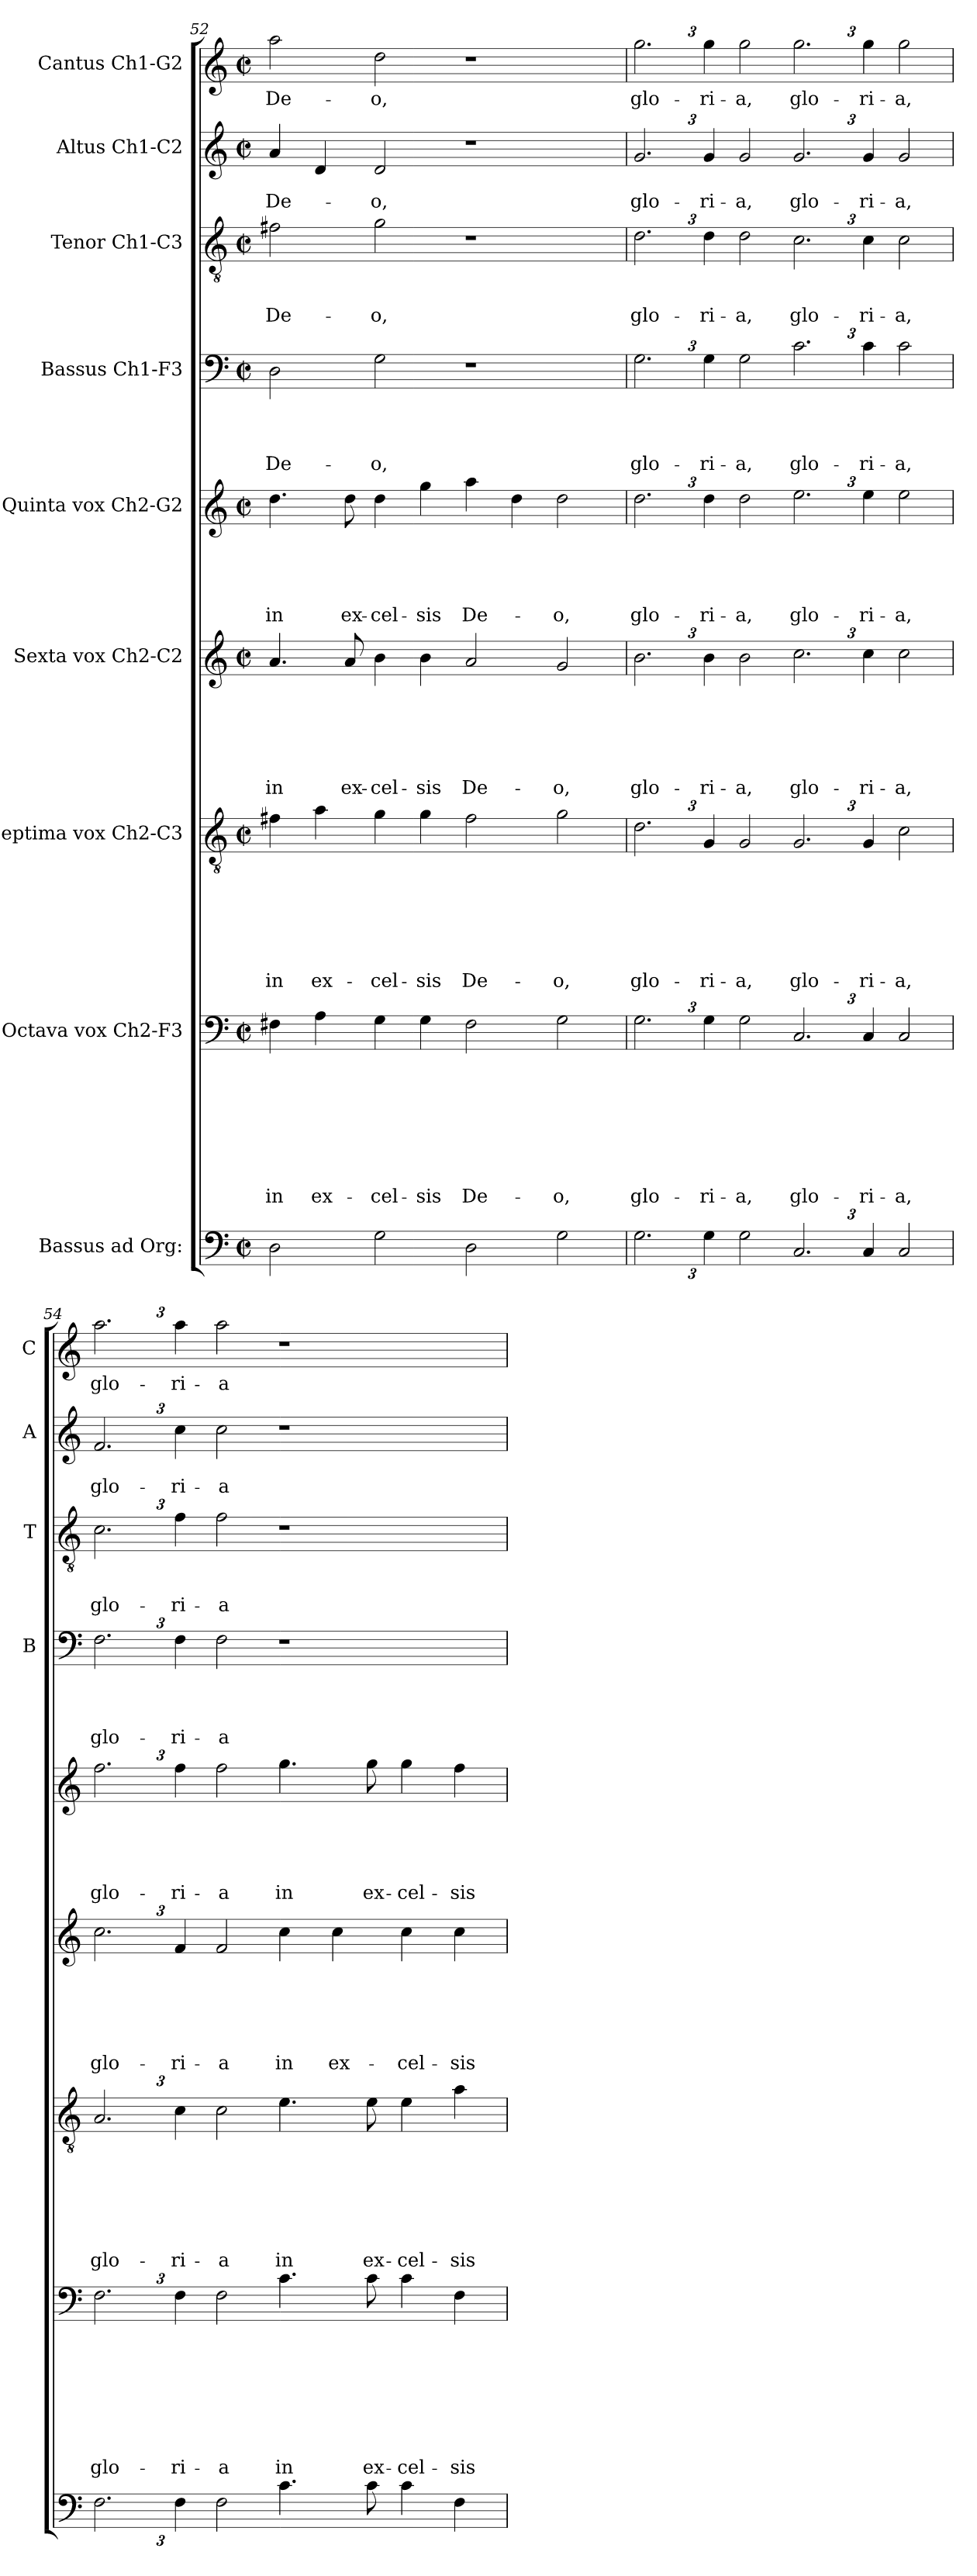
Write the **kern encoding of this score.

**kern	**kern	**text	**text	**text	**text	**text	**text	**text	**text	**kern	**text	**text	**text	**text	**text	**text	**text	**kern	**text	**text	**text	**text	**text	**text	**kern	**text	**text	**text	**text	**text	**kern	**text	**text	**text	**text	**kern	**text	**text	**text	**kern	**text	**text	**kern	**text
*part9	*part8	*part8	*part8	*part8	*part8	*part8	*part8	*part8	*part8	*part7	*part7	*part7	*part7	*part7	*part7	*part7	*part7	*part6	*part6	*part6	*part6	*part6	*part6	*part6	*part5	*part5	*part5	*part5	*part5	*part5	*part4	*part4	*part4	*part4	*part4	*part3	*part3	*part3	*part3	*part2	*part2	*part2	*part1	*part1
*staff9	*staff8	*staff8	*staff8	*staff8	*staff8	*staff8	*staff8	*staff8	*staff8	*staff7	*staff7	*staff7	*staff7	*staff7	*staff7	*staff7	*staff7	*staff6	*staff6	*staff6	*staff6	*staff6	*staff6	*staff6	*staff5	*staff5	*staff5	*staff5	*staff5	*staff5	*staff4	*staff4	*staff4	*staff4	*staff4	*staff3	*staff3	*staff3	*staff3	*staff2	*staff2	*staff2	*staff1	*staff1
*I"Bassus ad Org:	*I"Octava vox Ch2-F3	*	*	*	*	*	*	*	*	*I"Septima vox Ch2-C3	*	*	*	*	*	*	*	*I"Sexta vox Ch2-C2	*	*	*	*	*	*	*I"Quinta vox Ch2-G2	*	*	*	*	*	*I"Bassus Ch1-F3	*	*	*	*	*I"Tenor Ch1-C3	*	*	*	*I"Altus Ch1-C2	*	*	*I"Cantus Ch1-G2	*
*	*	*	*	*	*	*	*	*	*	*	*	*	*	*	*	*	*	*	*	*	*	*	*	*	*	*	*	*	*	*	*I'B	*	*	*	*	*I'T	*	*	*	*I'A	*	*	*I'C	*
*clefF4	*clefF4	*	*	*	*	*	*	*	*	*clefGv2	*	*	*	*	*	*	*	*clefG2	*	*	*	*	*	*	*clefG2	*	*	*	*	*	*clefF4	*	*	*	*	*clefGv2	*	*	*	*clefG2	*	*	*clefG2	*
*k[]	*k[]	*	*	*	*	*	*	*	*	*k[]	*	*	*	*	*	*	*	*k[]	*	*	*	*	*	*	*k[]	*	*	*	*	*	*k[]	*	*	*	*	*k[]	*	*	*	*k[]	*	*	*k[]	*
*C:	*C:	*	*	*	*	*	*	*	*	*C:	*	*	*	*	*	*	*	*C:	*	*	*	*	*	*	*C:	*	*	*	*	*	*C:	*	*	*	*	*C:	*	*	*	*C:	*	*	*C:	*
*M2/2	*M2/2	*	*	*	*	*	*	*	*	*M2/2	*	*	*	*	*	*	*	*M2/2	*	*	*	*	*	*	*M2/2	*	*	*	*	*	*M2/2	*	*	*	*	*M2/2	*	*	*	*M2/2	*	*	*M2/2	*
*met(c|)	*met(c|)	*	*	*	*	*	*	*	*	*met(c|)	*	*	*	*	*	*	*	*met(c|)	*	*	*	*	*	*	*met(c|)	*	*	*	*	*	*met(c|)	*	*	*	*	*met(c|)	*	*	*	*met(c|)	*	*	*met(c|)	*
=52	=52	=52	=52	=52	=52	=52	=52	=52	=52	=52	=52	=52	=52	=52	=52	=52	=52	=52	=52	=52	=52	=52	=52	=52	=52	=52	=52	=52	=52	=52	=52	=52	=52	=52	=52	=52	=52	=52	=52	=52	=52	=52	=52	=52
!	!	!	!	!	!	!	!	!	!LO:LY:b	!	!	!	!	!	!	!	!LO:LY:b	!	!	!	!	!	!	!LO:LY:b	!	!	!	!	!	!LO:LY:b	!	!	!	!	!LO:LY:b	!	!	!	!LO:LY:b	!	!	!LO:LY:b	!	!LO:LY:b
2D\	4F#X\	.	.	.	.	.	.	.	in	4f#X\	.	.	.	.	.	.	in	4.a/	.	.	.	.	.	in	4.dd\	.	.	.	.	in	2D\	.	.	.	De-	2f#X\	.	.	De-	4a/	.	De-	2aa\	De-
!	!	!	!	!	!	!	!	!	!LO:LY:b	!	!	!	!	!	!	!	!LO:LY:b	!	!	!	!	!	!	!	!	!	!	!	!	!	!	!	!	!	!	!	!	!	!	!	!	!	!	!
.	4A\	.	.	.	.	.	.	.	ex-	4a\	.	.	.	.	.	.	ex-	.	.	.	.	.	.	.	.	.	.	.	.	.	.	.	.	.	.	.	.	.	.	4d/	.	.	.	.
!	!	!	!	!	!	!	!	!	!	!	!	!	!	!	!	!	!	!	!	!	!	!	!	!LO:LY:b	!	!	!	!	!	!LO:LY:b	!	!	!	!	!	!	!	!	!	!	!	!	!	!
.	.	.	.	.	.	.	.	.	.	.	.	.	.	.	.	.	.	8a/	.	.	.	.	.	ex-	8dd\	.	.	.	.	ex-	.	.	.	.	.	.	.	.	.	.	.	.	.	.
!	!	!	!	!	!	!	!	!	!LO:LY:b	!	!	!	!	!	!	!	!LO:LY:b	!	!	!	!	!	!	!LO:LY:b	!	!	!	!	!	!LO:LY:b	!	!	!	!	!LO:LY:b	!	!	!	!LO:LY:b	!	!	!LO:LY:b	!	!LO:LY:b
2G\	4G\	.	.	.	.	.	.	.	-cel-	4g\	.	.	.	.	.	.	-cel-	4b\	.	.	.	.	.	-cel-	4dd\	.	.	.	.	-cel-	2G\	.	.	.	-o,	2g\	.	.	-o,	2d/	.	-o,	2dd\	-o,
!	!	!	!	!	!	!	!	!	!LO:LY:b	!	!	!	!	!	!	!	!LO:LY:b	!	!	!	!	!	!	!LO:LY:b	!	!	!	!	!	!LO:LY:b	!	!	!	!	!	!	!	!	!	!	!	!	!	!
.	4G\	.	.	.	.	.	.	.	-sis	4g\	.	.	.	.	.	.	-sis	4b\	.	.	.	.	.	-sis	4gg\	.	.	.	.	-sis	.	.	.	.	.	.	.	.	.	.	.	.	.	.
!	!	!	!	!	!	!	!	!	!LO:LY:b	!	!	!	!	!	!	!	!LO:LY:b	!	!	!	!	!	!	!LO:LY:b	!	!	!	!	!	!LO:LY:b	!	!	!	!	!	!	!	!	!	!	!	!	!	!
2D\	2F#\	.	.	.	.	.	.	.	De-	2f#\	.	.	.	.	.	.	De-	2a/	.	.	.	.	.	De-	4aa\	.	.	.	.	De-	1r	.	.	.	.	1r	.	.	.	1r	.	.	1r	.
.	.	.	.	.	.	.	.	.	.	.	.	.	.	.	.	.	.	.	.	.	.	.	.	.	4dd\	.	.	.	.	.	.	.	.	.	.	.	.	.	.	.	.	.	.	.
!	!	!	!	!	!	!	!	!	!LO:LY:b	!	!	!	!	!	!	!	!LO:LY:b	!	!	!	!	!	!	!LO:LY:b	!	!	!	!	!	!LO:LY:b	!	!	!	!	!	!	!	!	!	!	!	!	!	!
2G\	2G\	.	.	.	.	.	.	.	-o,	2g\	.	.	.	.	.	.	-o,	2g/	.	.	.	.	.	-o,	2dd\	.	.	.	.	-o,	.	.	.	.	.	.	.	.	.	.	.	.	.	.
!!LO:LB:g=z
=53	=53	=53	=53	=53	=53	=53	=53	=53	=53	=53	=53	=53	=53	=53	=53	=53	=53	=53	=53	=53	=53	=53	=53	=53	=53	=53	=53	=53	=53	=53	=53	=53	=53	=53	=53	=53	=53	=53	=53	=53	=53	=53	=53	=53
*Xbrackettup	*Xbrackettup	*	*	*	*	*	*	*	*	*	*	*	*	*	*	*	*	*	*	*	*	*	*	*	*	*	*	*	*	*	*	*	*	*	*	*	*	*	*	*	*	*	*	*
!	!	!	!	!	!	!	!	!	!LO:LY:b	!	!	!	!	!	!	!	!	!	!	!	!	!	!	!	!	!	!	!	!	!	!	!	!	!	!	!	!	!	!	!	!	!	!	!
*	*	*	*	*	*	*	*	*	*	*Xbrackettup	*	*	*	*	*	*	*	*	*	*	*	*	*	*	*	*	*	*	*	*	*	*	*	*	*	*	*	*	*	*	*	*	*	*
!	!	!	!	!	!	!	!	!	!	!	!	!	!	!	!	!	!LO:LY:b	!	!	!	!	!	!	!	!	!	!	!	!	!	!	!	!	!	!	!	!	!	!	!	!	!	!	!
*	*	*	*	*	*	*	*	*	*	*	*	*	*	*	*	*	*	*Xbrackettup	*	*	*	*	*	*	*	*	*	*	*	*	*	*	*	*	*	*	*	*	*	*	*	*	*	*
!	!	!	!	!	!	!	!	!	!	!	!	!	!	!	!	!	!	!	!	!	!	!	!	!LO:LY:b	!	!	!	!	!	!	!	!	!	!	!	!	!	!	!	!	!	!	!	!
*	*	*	*	*	*	*	*	*	*	*	*	*	*	*	*	*	*	*	*	*	*	*	*	*	*Xbrackettup	*	*	*	*	*	*	*	*	*	*	*	*	*	*	*	*	*	*	*
!	!	!	!	!	!	!	!	!	!	!	!	!	!	!	!	!	!	!	!	!	!	!	!	!	!	!	!	!	!	!LO:LY:b	!	!	!	!	!	!	!	!	!	!	!	!	!	!
*	*	*	*	*	*	*	*	*	*	*	*	*	*	*	*	*	*	*	*	*	*	*	*	*	*	*	*	*	*	*	*Xbrackettup	*	*	*	*	*	*	*	*	*	*	*	*	*
!	!	!	!	!	!	!	!	!	!	!	!	!	!	!	!	!	!	!	!	!	!	!	!	!	!	!	!	!	!	!	!	!	!	!	!LO:LY:b	!	!	!	!	!	!	!	!	!
*	*	*	*	*	*	*	*	*	*	*	*	*	*	*	*	*	*	*	*	*	*	*	*	*	*	*	*	*	*	*	*	*	*	*	*	*Xbrackettup	*	*	*	*	*	*	*	*
!	!	!	!	!	!	!	!	!	!	!	!	!	!	!	!	!	!	!	!	!	!	!	!	!	!	!	!	!	!	!	!	!	!	!	!	!	!	!	!LO:LY:b	!	!	!	!	!
*	*	*	*	*	*	*	*	*	*	*	*	*	*	*	*	*	*	*	*	*	*	*	*	*	*	*	*	*	*	*	*	*	*	*	*	*	*	*	*	*Xbrackettup	*	*	*	*
!	!	!	!	!	!	!	!	!	!	!	!	!	!	!	!	!	!	!	!	!	!	!	!	!	!	!	!	!	!	!	!	!	!	!	!	!	!	!	!	!	!	!LO:LY:b	!	!
*	*	*	*	*	*	*	*	*	*	*	*	*	*	*	*	*	*	*	*	*	*	*	*	*	*	*	*	*	*	*	*	*	*	*	*	*	*	*	*	*	*	*	*Xbrackettup	*
!	!	!	!	!	!	!	!	!	!	!	!	!	!	!	!	!	!	!	!	!	!	!	!	!	!	!	!	!	!	!	!	!	!	!	!	!	!	!	!	!	!	!	!	!LO:LY:b
3.G\	3.G\	.	.	.	.	.	.	.	glo-	3.d\	.	.	.	.	.	.	glo-	3.b\	.	.	.	.	.	glo-	3.dd\	.	.	.	.	glo-	3.G\	.	.	.	glo-	3.d\	.	.	glo-	3.g/	.	glo-	3.gg\	glo-
!	!	!	!	!	!	!	!	!	!LO:LY:b	!	!	!	!	!	!	!	!LO:LY:b	!	!	!	!	!	!	!LO:LY:b	!	!	!	!	!	!LO:LY:b	!	!	!	!	!LO:LY:b	!	!	!	!LO:LY:b	!	!	!LO:LY:b	!	!LO:LY:b
6G\	6G\	.	.	.	.	.	.	.	-ri-	6G/	.	.	.	.	.	.	-ri-	6b\	.	.	.	.	.	-ri-	6dd\	.	.	.	.	-ri-	6G\	.	.	.	-ri-	6d\	.	.	-ri-	6g/	.	-ri-	6gg\	-ri-
!	!	!	!	!	!	!	!	!	!LO:LY:b	!	!	!	!	!	!	!	!LO:LY:b	!	!	!	!	!	!	!LO:LY:b	!	!	!	!	!	!LO:LY:b	!	!	!	!	!LO:LY:b	!	!	!	!LO:LY:b	!	!	!LO:LY:b	!	!LO:LY:b
3G\	3G\	.	.	.	.	.	.	.	-a,	3G/	.	.	.	.	.	.	-a,	3b\	.	.	.	.	.	-a,	3dd\	.	.	.	.	-a,	3G\	.	.	.	-a,	3d\	.	.	-a,	3g/	.	-a,	3gg\	-a,
!	!	!	!	!	!	!	!	!	!LO:LY:b	!	!	!	!	!	!	!	!LO:LY:b	!	!	!	!	!	!	!LO:LY:b	!	!	!	!	!	!LO:LY:b	!	!	!	!	!LO:LY:b	!	!	!	!LO:LY:b	!	!	!LO:LY:b	!	!LO:LY:b
3.C/	3.C/	.	.	.	.	.	.	.	glo-	3.G/	.	.	.	.	.	.	glo-	3.cc\	.	.	.	.	.	glo-	3.ee\	.	.	.	.	glo-	3.c\	.	.	.	glo-	3.c\	.	.	glo-	3.g/	.	glo-	3.gg\	glo-
!	!	!	!	!	!	!	!	!	!LO:LY:b	!	!	!	!	!	!	!	!LO:LY:b	!	!	!	!	!	!	!LO:LY:b	!	!	!	!	!	!LO:LY:b	!	!	!	!	!LO:LY:b	!	!	!	!LO:LY:b	!	!	!LO:LY:b	!	!LO:LY:b
6C/	6C/	.	.	.	.	.	.	.	-ri-	6G/	.	.	.	.	.	.	-ri-	6cc\	.	.	.	.	.	-ri-	6ee\	.	.	.	.	-ri-	6c\	.	.	.	-ri-	6c\	.	.	-ri-	6g/	.	-ri-	6gg\	-ri-
!	!	!	!	!	!	!	!	!	!LO:LY:b	!	!	!	!	!	!	!	!LO:LY:b	!	!	!	!	!	!	!LO:LY:b	!	!	!	!	!	!LO:LY:b	!	!	!	!	!LO:LY:b	!	!	!	!LO:LY:b	!	!	!LO:LY:b	!	!LO:LY:b
3C/	3C/	.	.	.	.	.	.	.	-a,	3c\	.	.	.	.	.	.	-a,	3cc\	.	.	.	.	.	-a,	3ee\	.	.	.	.	-a,	3c\	.	.	.	-a,	3c\	.	.	-a,	3g/	.	-a,	3gg\	-a,
=54	=54	=54	=54	=54	=54	=54	=54	=54	=54	=54	=54	=54	=54	=54	=54	=54	=54	=54	=54	=54	=54	=54	=54	=54	=54	=54	=54	=54	=54	=54	=54	=54	=54	=54	=54	=54	=54	=54	=54	=54	=54	=54	=54	=54
!	!	!	!	!	!	!	!	!	!LO:LY:b	!	!	!	!	!	!	!	!LO:LY:b	!	!	!	!	!	!	!LO:LY:b	!	!	!	!	!	!LO:LY:b	!	!	!	!	!LO:LY:b	!	!	!	!LO:LY:b	!	!	!LO:LY:b	!	!LO:LY:b
3.F\	3.F\	.	.	.	.	.	.	.	glo-	3.A/	.	.	.	.	.	.	glo-	3.cc\	.	.	.	.	.	glo-	3.ff\	.	.	.	.	glo-	3.F\	.	.	.	glo-	3.c\	.	.	glo-	3.f/	.	glo-	3.aa\	glo-
!	!	!	!	!	!	!	!	!	!LO:LY:b	!	!	!	!	!	!	!	!LO:LY:b	!	!	!	!	!	!	!LO:LY:b	!	!	!	!	!	!LO:LY:b	!	!	!	!	!LO:LY:b	!	!	!	!LO:LY:b	!	!	!LO:LY:b	!	!LO:LY:b
6F\	6F\	.	.	.	.	.	.	.	-ri-	6c\	.	.	.	.	.	.	-ri-	6f/	.	.	.	.	.	-ri-	6ff\	.	.	.	.	-ri-	6F\	.	.	.	-ri-	6f\	.	.	-ri-	6cc\	.	-ri-	6aa\	-ri-
!	!	!	!	!	!	!	!	!	!LO:LY:b	!	!	!	!	!	!	!	!LO:LY:b	!	!	!	!	!	!	!LO:LY:b	!	!	!	!	!	!LO:LY:b	!	!	!	!	!LO:LY:b	!	!	!	!LO:LY:b	!	!	!LO:LY:b	!	!LO:LY:b
3F\	3F\	.	.	.	.	.	.	.	-a	3c\	.	.	.	.	.	.	-a	3f/	.	.	.	.	.	-a	3ff\	.	.	.	.	-a	3F\	.	.	.	-a	3f\	.	.	-a	3cc\	.	-a	3aa\	-a
!	!	!	!	!	!	!	!	!	!LO:LY:b	!	!	!	!	!	!	!	!LO:LY:b	!	!	!	!	!	!	!LO:LY:b	!	!	!	!	!	!LO:LY:b	!	!	!	!	!	!	!	!	!	!	!	!	!	!
4.c\	4.c\	.	.	.	.	.	.	.	in	4.e\	.	.	.	.	.	.	in	4cc\	.	.	.	.	.	in	4.gg\	.	.	.	.	in	1r	.	.	.	.	1r	.	.	.	1r	.	.	1r	.
!	!	!	!	!	!	!	!	!	!	!	!	!	!	!	!	!	!	!	!	!	!	!	!	!LO:LY:b	!	!	!	!	!	!	!	!	!	!	!	!	!	!	!	!	!	!	!	!
.	.	.	.	.	.	.	.	.	.	.	.	.	.	.	.	.	.	4cc\	.	.	.	.	.	ex-	.	.	.	.	.	.	.	.	.	.	.	.	.	.	.	.	.	.	.	.
!	!	!	!	!	!	!	!	!	!LO:LY:b	!	!	!	!	!	!	!	!LO:LY:b	!	!	!	!	!	!	!	!	!	!	!	!	!LO:LY:b	!	!	!	!	!	!	!	!	!	!	!	!	!	!
8c\	8c\	.	.	.	.	.	.	.	ex-	8e\	.	.	.	.	.	.	ex-	.	.	.	.	.	.	.	8gg\	.	.	.	.	ex-	.	.	.	.	.	.	.	.	.	.	.	.	.	.
!	!	!	!	!	!	!	!	!	!LO:LY:b	!	!	!	!	!	!	!	!LO:LY:b	!	!	!	!	!	!	!LO:LY:b	!	!	!	!	!	!LO:LY:b	!	!	!	!	!	!	!	!	!	!	!	!	!	!
4c\	4c\	.	.	.	.	.	.	.	-cel-	4e\	.	.	.	.	.	.	-cel-	4cc\	.	.	.	.	.	-cel-	4gg\	.	.	.	.	-cel-	.	.	.	.	.	.	.	.	.	.	.	.	.	.
!	!	!	!	!	!	!	!	!	!LO:LY:b	!	!	!	!	!	!	!	!LO:LY:b	!	!	!	!	!	!	!LO:LY:b	!	!	!	!	!	!LO:LY:b	!	!	!	!	!	!	!	!	!	!	!	!	!	!
4F\	4F\	.	.	.	.	.	.	.	-sis	4a\	.	.	.	.	.	.	-sis	4cc\	.	.	.	.	.	-sis	4ff\	.	.	.	.	-sis	.	.	.	.	.	.	.	.	.	.	.	.	.	.
=	=	=	=	=	=	=	=	=	=	=	=	=	=	=	=	=	=	=	=	=	=	=	=	=	=	=	=	=	=	=	=	=	=	=	=	=	=	=	=	=	=	=	=	=
*-	*-	*-	*-	*-	*-	*-	*-	*-	*-	*-	*-	*-	*-	*-	*-	*-	*-	*-	*-	*-	*-	*-	*-	*-	*-	*-	*-	*-	*-	*-	*-	*-	*-	*-	*-	*-	*-	*-	*-	*-	*-	*-	*-	*-
